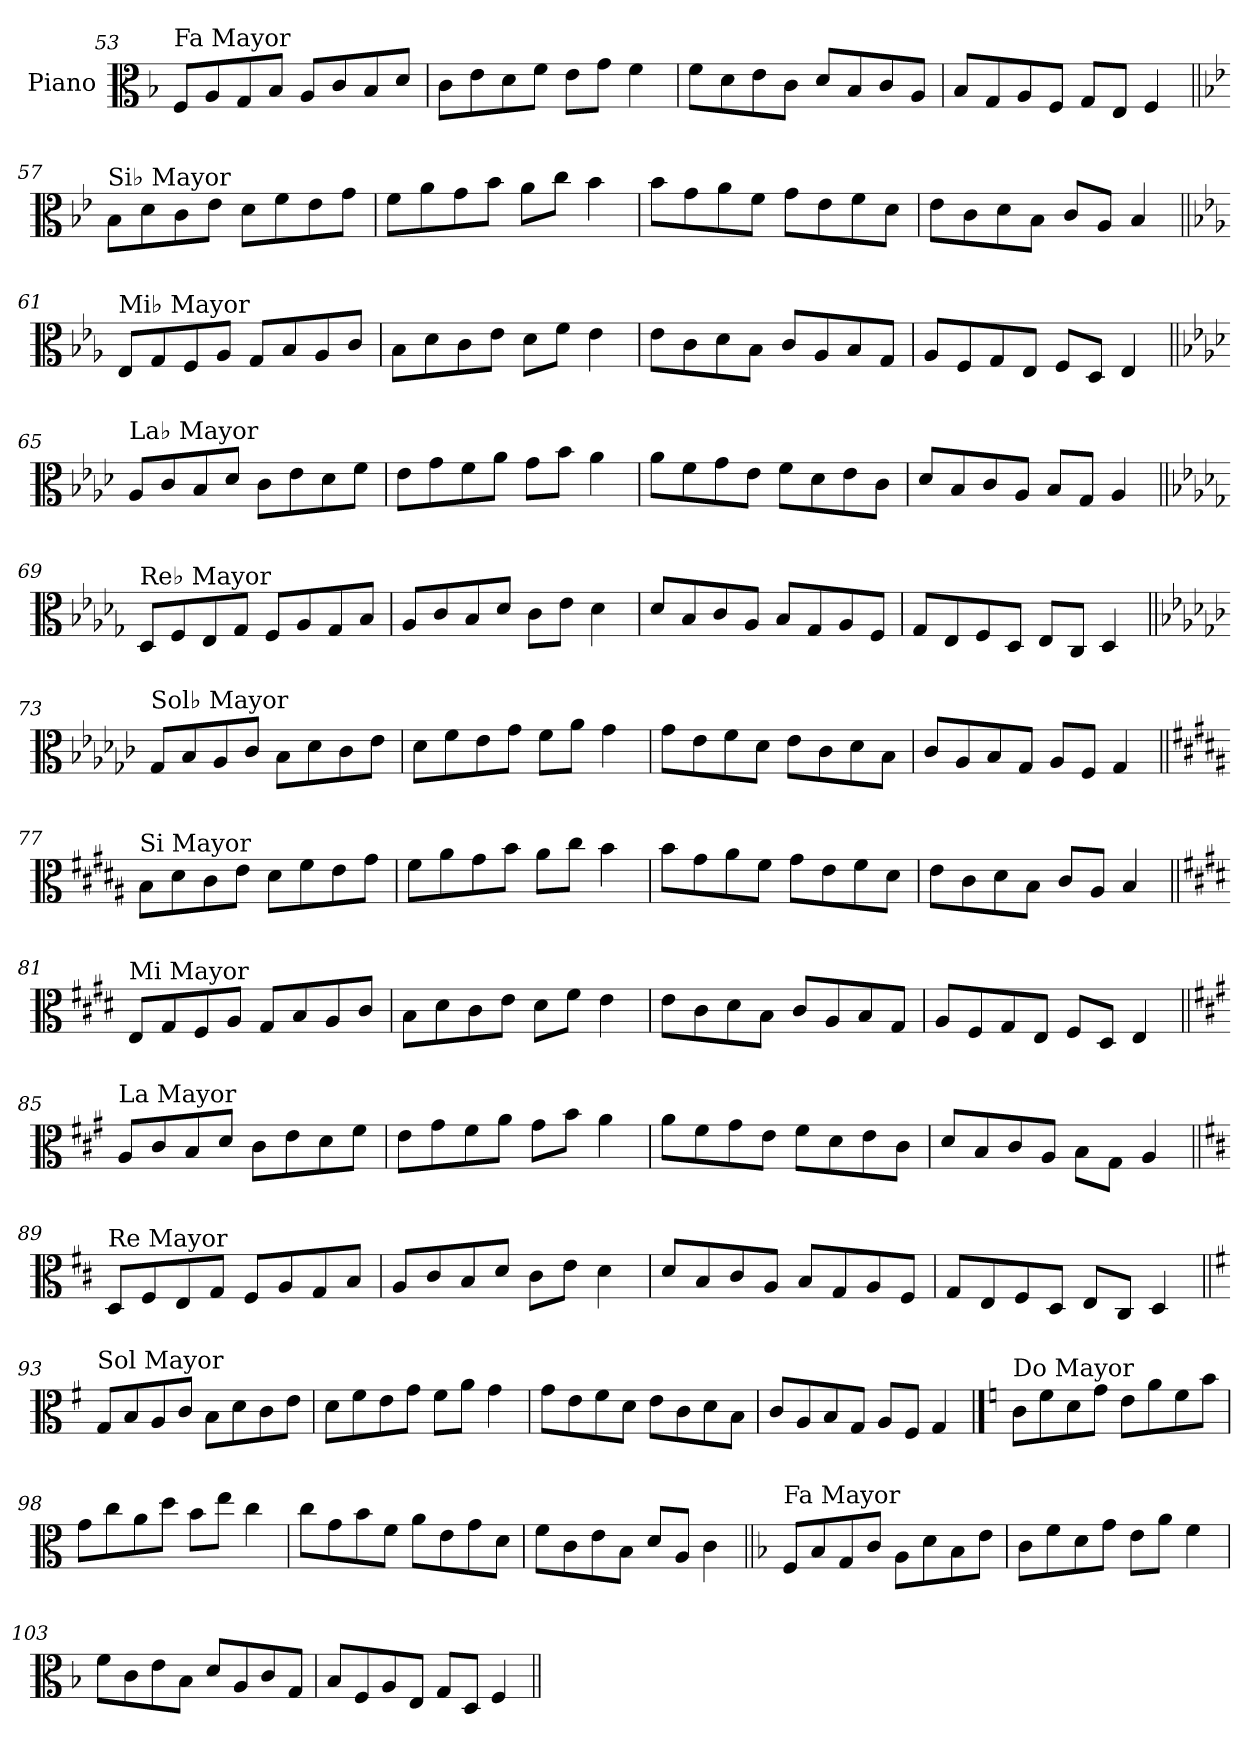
**kern
*part1
*staff1
*I"Piano
*I'Pno.
!!LO:LB:g=z
*clefC3
*k[b-]
=53
!LO:TX:a:t=Fa Mayor
8F/L
8A/
8G/
8B-/J
8A/L
8c/
8B-/
8d/J
=54
8c\L
8e\
8d\
8f\J
8e\L
8g\J
4f\
=55
8f\L
8d\
8e\
8c\J
8d/L
8B-/
8c/
8A/J
=56
8B-/L
8G/
8A/
8F/J
8G/L
8E/J
4F/
!!LO:LB:g=z
=57||
*k[b-e-]
!LO:TX:a:t=Si♭ Mayor
8B-\L
8d\
8c\
8e-\J
8d\L
8f\
8e-\
8g\J
=58
8f\L
8a\
8g\
8b-\J
8a\L
8cc\J
4b-\
=59
8b-\L
8g\
8a\
8f\J
8g\L
8e-\
8f\
8d\J
=60
8e-\L
8c\
8d\
8B-\J
8c/L
8A/J
4B-/
!!LO:LB:g=z
=61||
*k[b-e-a-]
!LO:TX:a:t=Mi♭ Mayor
8E-/L
8G/
8F/
8A-/J
8G/L
8B-/
8A-/
8c/J
=62
8B-\L
8d\
8c\
8e-\J
8d\L
8f\J
4e-\
=63
8e-\L
8c\
8d\
8B-\J
8c/L
8A-/
8B-/
8G/J
=64
8A-/L
8F/
8G/
8E-/J
8F/L
8D/J
4E-/
!!LO:LB:g=z
=65||
*k[b-e-a-d-]
!LO:TX:a:t=La♭ Mayor
8A-/L
8c/
8B-/
8d-/J
8c\L
8e-\
8d-\
8f\J
=66
8e-\L
8g\
8f\
8a-\J
8g\L
8b-\J
4a-\
=67
8a-\L
8f\
8g\
8e-\J
8f\L
8d-\
8e-\
8c\J
=68
8d-/L
8B-/
8c/
8A-/J
8B-/L
8G/J
4A-/
!!LO:LB:g=z
=69||
*k[b-e-a-d-g-]
!LO:TX:a:t=Re♭ Mayor
8D-/L
8F/
8E-/
8G-/J
8F/L
8A-/
8G-/
8B-/J
=70
8A-/L
8c/
8B-/
8d-/J
8c\L
8e-\J
4d-\
=71
8d-/L
8B-/
8c/
8A-/J
8B-/L
8G-/
8A-/
8F/J
=72
8G-/L
8E-/
8F/
8D-/J
8E-/L
8C/J
4D-/
!!LO:LB:g=z
=73||
*k[b-e-a-d-g-c-]
!LO:TX:a:t=Sol♭ Mayor
8G-/L
8B-/
8A-/
8c-/J
8B-\L
8d-\
8c-\
8e-\J
=74
8d-\L
8f\
8e-\
8g-\J
8f\L
8a-\J
4g-\
=75
8g-\L
8e-\
8f\
8d-\J
8e-\L
8c-\
8d-\
8B-\J
=76
8c-/L
8A-/
8B-/
8G-/J
8A-/L
8F/J
4G-/
!!LO:LB:g=z
=77||
*k[f#c#g#d#a#]
!LO:TX:a:t=Si Mayor
8B\L
8d#\
8c#\
8e\J
8d#\L
8f#\
8e\
8g#\J
=78
8f#\L
8a#\
8g#\
8b\J
8a#\L
8cc#\J
4b\
=79
8b\L
8g#\
8a#\
8f#\J
8g#\L
8e\
8f#\
8d#\J
=80
8e\L
8c#\
8d#\
8B\J
8c#/L
8A#/J
4B/
!!LO:LB:g=z
=81||
*k[f#c#g#d#]
!LO:TX:a:t=Mi Mayor
8E/L
8G#/
8F#/
8A/J
8G#/L
8B/
8A/
8c#/J
=82
8B\L
8d#\
8c#\
8e\J
8d#\L
8f#\J
4e\
=83
8e\L
8c#\
8d#\
8B\J
8c#/L
8A/
8B/
8G#/J
=84
8A/L
8F#/
8G#/
8E/J
8F#/L
8D#/J
4E/
!!LO:LB:g=z
=85||
*k[f#c#g#]
!LO:TX:a:t=La Mayor
8A/L
8c#/
8B/
8d/J
8c#\L
8e\
8d\
8f#\J
=86
8e\L
8g#\
8f#\
8a\J
8g#\L
8b\J
4a\
=87
8a\L
8f#\
8g#\
8e\J
8f#\L
8d\
8e\
8c#\J
=88
8d/L
8B/
8c#/
8A/J
8B\L
8G#\J
4A/
!!LO:LB:g=z
=89||
*k[f#c#]
!LO:TX:a:t=Re Mayor
8D/L
8F#/
8E/
8G/J
8F#/L
8A/
8G/
8B/J
=90
8A/L
8c#/
8B/
8d/J
8c#\L
8e\J
4d\
=91
8d/L
8B/
8c#/
8A/J
8B/L
8G/
8A/
8F#/J
=92
8G/L
8E/
8F#/
8D/J
8E/L
8C#/J
4D/
!!LO:LB:g=z
=93||
*k[f#]
!LO:TX:a:t=Sol Mayor
8G/L
8B/
8A/
8c/J
8B\L
8d\
8c\
8e\J
=94
8d\L
8f#\
8e\
8g\J
8f#\L
8a\J
4g\
=95
8g\L
8e\
8f#\
8d\J
8e\L
8c\
8d\
8B\J
=96
8c/L
8A/
8B/
8G/J
8A/L
8F#/J
4G/
!!LO:PB:g=z
==97
*k[]
!LO:TX:a:t=Do Mayor
8c\L
8f\
8d\
8g\J
8e\L
8a\
8f\
8b\J
=98
8g\L
8cc\
8a\
8dd\J
8b\L
8ee\J
4cc\
=99
8cc\L
8g\
8b\
8f\J
8a\L
8e\
8g\
8d\J
=100
8f\L
8c\
8e\
8B\J
8d/L
8A/J
4c\
!!LO:LB:g=z
=101||
*k[b-]
!LO:TX:a:t=Fa Mayor
8F/L
8B-/
8G/
8c/J
8A\L
8d\
8B-\
8e\J
=102
8c\L
8f\
8d\
8g\J
8e\L
8a\J
4f\
=103
8f\L
8c\
8e\
8B-\J
8d/L
8A/
8c/
8G/J
=104
8B-/L
8F/
8A/
8E/J
8G/L
8D/J
4F/
=||
*-
